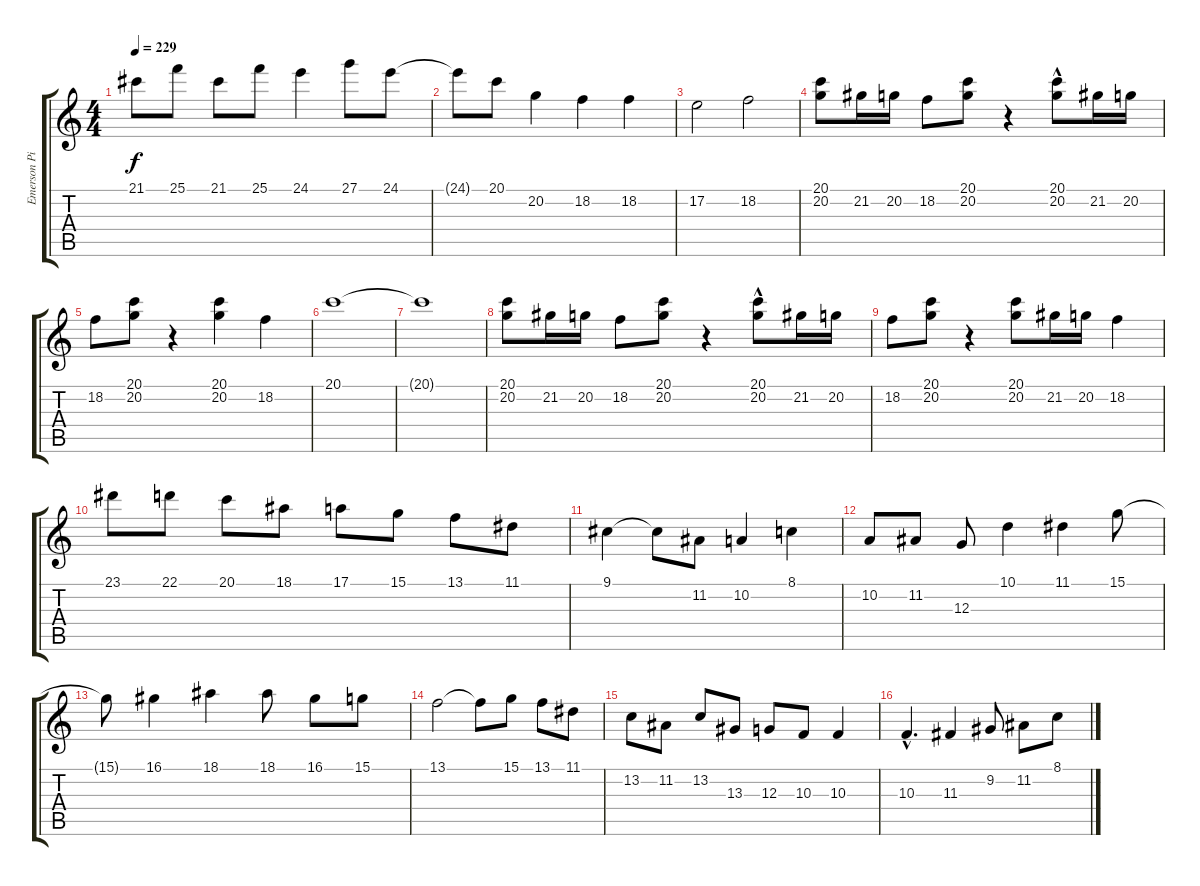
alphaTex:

\track ("Emerson Piano RH" "Emerson Pi") {instrument acousticgrandpiano}
\staff {score tabs}
\tuning (E4 B3 G3 D3 A2 E2) {hide}
\ts (4 4)
\tempo 229
\clef g2
\ks c
21.1.8{dy f} 25.1.8 21.1.8 25.1.8 24.1.4 27.1.8 24.1.8 |
24.1{t}.8 20.1.8 20.2.4 18.2.4 18.2.4 |
17.2.2 18.2.2 |
(20.1 20.2).8 21.2.16 20.2.16 18.2.8 (20.1 20.2).8 r.4 (20.1{hac} 20.2).8 21.2.16 20.2.16 |
18.2.8 (20.1 20.2).8 r.4 (20.1 20.2).4 18.2.4 |
20.1.1 |
20.1{t}.1 |
(20.1 20.2).8 21.2.16 20.2.16 18.2.8 (20.1 20.2).8 r.4 (20.1{hac} 20.2).8 21.2.16 20.2.16 |
18.2.8 (20.1 20.2).8 r.4 (20.1 20.2).8 21.2.16 20.2.16 18.2.4 |
23.1.8 22.1.8 20.1.8 18.1.8 17.1.8 15.1.8 13.1.8 11.1.8 |
9.1.4 9.1{t}.8 11.2.8 10.2.4 8.1.4 |
10.2.8 11.2.8 12.3.8 10.1.4 11.1.4 15.1.8 |
15.1{t}.8 16.1.4 18.1.4 18.1.8 16.1.8 15.1.8 |
13.1.2 13.1{t}.8 15.1.8 13.1.8 11.1.8 |
13.2.8 11.2.8 13.2.8 13.3.8 12.3.8 10.3.8 10.3.4 |
10.3{hac}.4{d} 11.3.4 9.2.8 11.2.8 8.1.8
